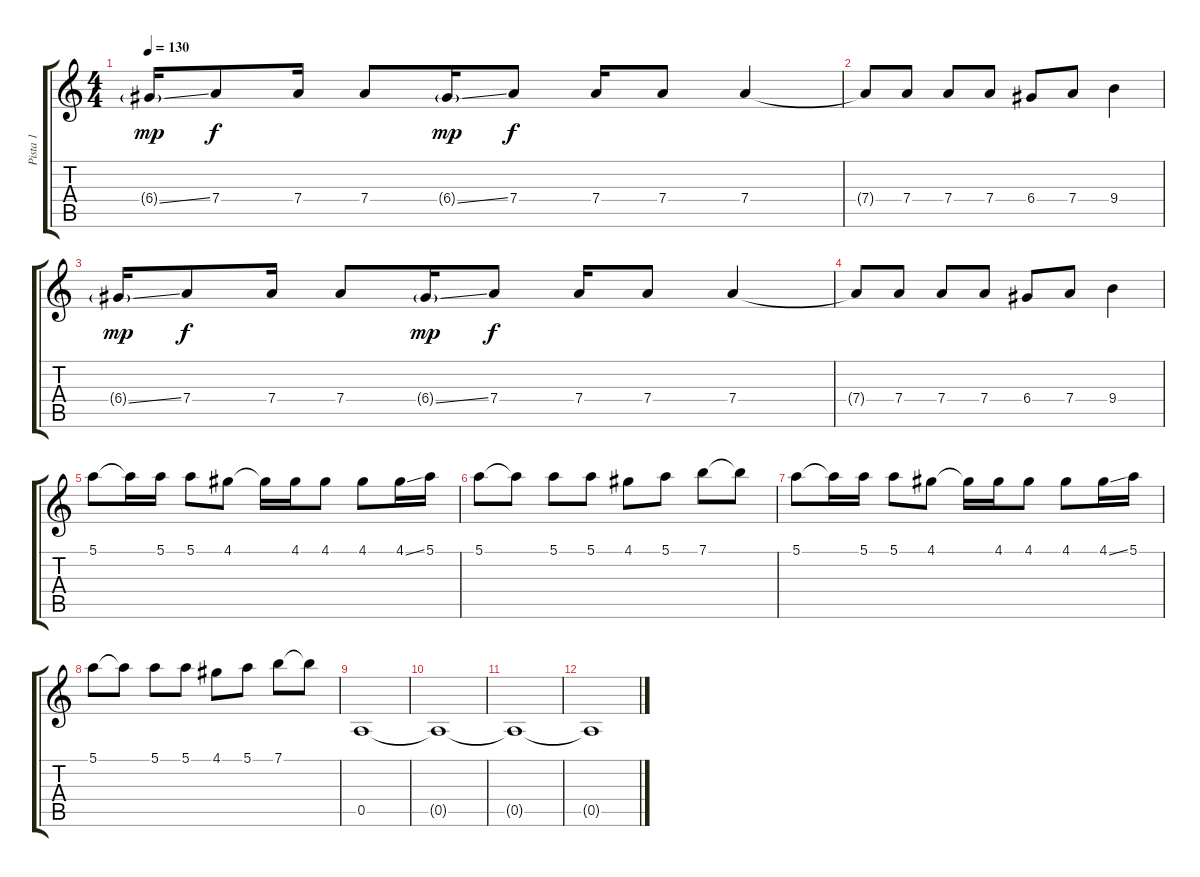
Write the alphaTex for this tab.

\track ("Pista 1" "Pista 1") {instrument distortionguitar}
\staff {score tabs}
\tuning (E4 B3 G3 D3 A2 E2) {hide}
\ts (4 4)
\tempo 130
\clef g2
\ks c
6.4{ss g}.16{dy mp} 7.4.8{dy f} 7.4.16 7.4.8 6.4{ss g}.16{dy mp} 7.4.8{dy f} 7.4.16 7.4.8 7.4.4 |
7.4{t}.8 7.4.8 7.4.8 7.4.8 6.4.8 7.4.8 9.4.4 |
6.4{ss g}.16{dy mp} 7.4.8{dy f} 7.4.16 7.4.8 6.4{ss g}.16{dy mp} 7.4.8{dy f} 7.4.16 7.4.8 7.4.4 |
7.4{t}.8 7.4.8 7.4.8 7.4.8 6.4.8 7.4.8 9.4.4 |
5.1.8 5.1{t}.16 5.1.16 5.1.8 4.1.8 4.1{t}.16 4.1.16 4.1.8 4.1.8 4.1{ss}.16 5.1.16 |
5.1.8 5.1{t}.8 5.1.8 5.1.8 4.1.8 5.1.8 7.1.8 7.1{t}.8 |
5.1.8 5.1{t}.16 5.1.16 5.1.8 4.1.8 4.1{t}.16 4.1.16 4.1.8 4.1.8 4.1{ss}.16 5.1.16 |
5.1.8 5.1{t}.8 5.1.8 5.1.8 4.1.8 5.1.8 7.1.8 7.1{t}.8 |
0.5.1 |
0.5{t}.1 |
0.5{t}.1 |
0.5{t}.1
